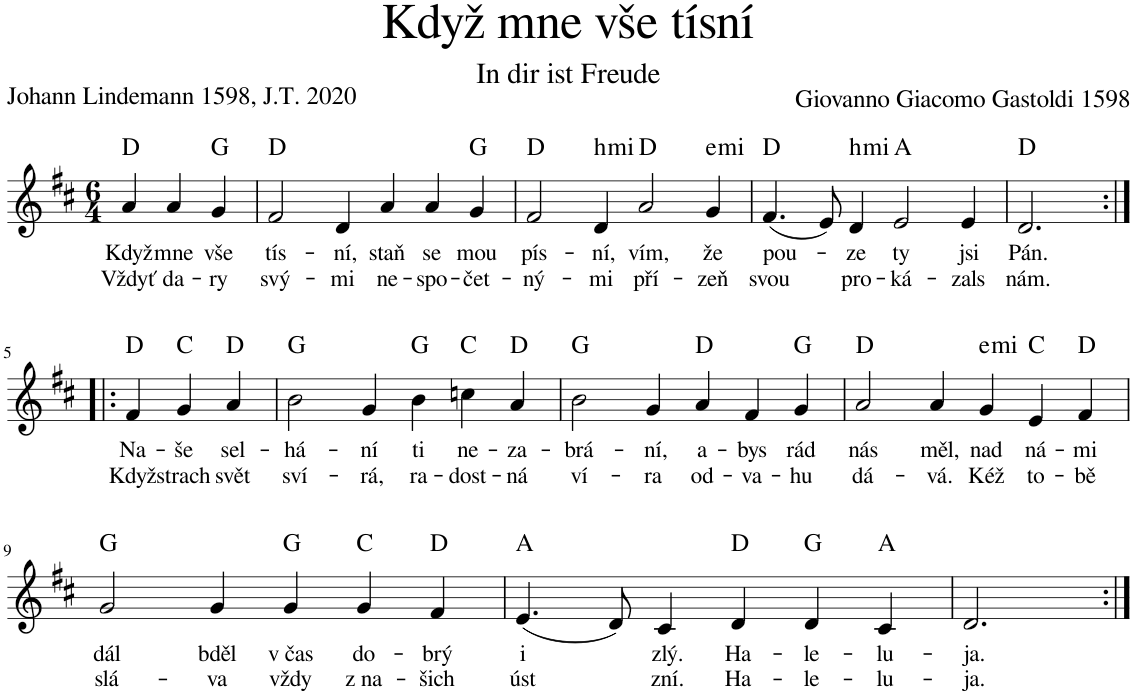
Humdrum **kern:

**kern	**text	**text	**harte
*part1	*part1	*part1	*part1
*staff1	*staff1	*staff1	*
*I"Zpěv	*	*	*
*clefG2	*	*	*
*k[f#c#]	*	*	*
*M6/4	*	*	*
=	=	=	=
!	!LO:LY:b	!LO:LY:b	!
4a/	Když	Vždyť	D:maj
!	!LO:LY:b	!LO:LY:b	!
4a/	mne	da-	.
!	!LO:LY:b	!LO:LY:b	!
4g/	vše	-ry	G:maj
=1	=1	=1	=1
!	!LO:LY:b	!LO:LY:b	!
2f#/	tís-	svý-	D:maj
!	!LO:LY:b	!LO:LY:b	!
4d/	-ní,	-mi	.
!	!LO:LY:b	!LO:LY:b	!
4a/	staň	ne-	.
!	!LO:LY:b	!LO:LY:b	!
4a/	se	-spo-	.
!	!LO:LY:b	!LO:LY:b	!
4g/	mou	-čet-	G:maj
=2	=2	=2	=2
!	!LO:LY:b	!LO:LY:b	!
2f#/	pís-	-ný-	D:maj
!	!LO:LY:b	!LO:LY:b	!LO:H:kt=mi
4d/	-ní,	-mi	B:min
!	!LO:LY:b	!LO:LY:b	!
2a/	vím,	pří-	D:maj
!	!LO:LY:b	!LO:LY:b	!LO:H:kt=mi
4g/	že	-zeň	E:min
=3	=3	=3	=3
!	!LO:LY:b	!LO:LY:b	!
(4.f#/	pou-	svou	D:maj
8e/)	.	.	.
!	!LO:LY:b	!LO:LY:b	!LO:H:kt=mi
4d/	-ze	pro-	B:min
!	!LO:LY:b	!LO:LY:b	!
2e/	ty	-ká-	A:maj
!	!LO:LY:b	!LO:LY:b	!
4e/	jsi	-zals	.
=4	=4	=4	=4
!	!LO:LY:b	!LO:LY:b	!
2.d/	Pán.	nám.	D:maj
!!LO:LB:g=z
=5:|!|:	=5:|!|:	=5:|!|:	=5:|!|:
!	!LO:LY:b	!LO:LY:b	!
4f#/	Na-	Když	D:maj
!	!LO:LY:b	!LO:LY:b	!
4g/	-še	strach	C:maj
!	!LO:LY:b	!LO:LY:b	!
4a/	sel-	svět	D:maj
=6	=6	=6	=6
!	!LO:LY:b	!LO:LY:b	!
2b\	-há-	sví-	G:maj
!	!LO:LY:b	!LO:LY:b	!
4g/	-ní	-rá,	.
!	!LO:LY:b	!LO:LY:b	!
4b\	ti	ra-	G:maj
!	!LO:LY:b	!LO:LY:b	!
4ccn\	ne-	-dost-	C:maj
!	!LO:LY:b	!LO:LY:b	!
4a/	-za-	-ná	D:maj
=7	=7	=7	=7
!	!LO:LY:b	!LO:LY:b	!
2b\	-brá-	ví-	G:maj
!	!LO:LY:b	!LO:LY:b	!
4g/	-ní,	-ra	.
!	!LO:LY:b	!LO:LY:b	!
4a/	a-	od-	D:maj
!	!LO:LY:b	!LO:LY:b	!
4f#/	-bys	-va-	.
!	!LO:LY:b	!LO:LY:b	!
4g/	rád	-hu	G:maj
=8	=8	=8	=8
!	!LO:LY:b	!LO:LY:b	!
2a/	nás	dá-	D:maj
!	!LO:LY:b	!LO:LY:b	!
4a/	měl,	-vá.	.
!	!LO:LY:b	!LO:LY:b	!LO:H:kt=mi
4g/	nad	Kéž	E:min
!	!LO:LY:b	!LO:LY:b	!
4e/	ná-	to-	C:maj
!	!LO:LY:b	!LO:LY:b	!
4f#/	-mi	-bě	D:maj
!!LO:LB:g=z
=9	=9	=9	=9
!	!LO:LY:b	!LO:LY:b	!
2g/	dál	slá-	G:maj
!	!LO:LY:b	!LO:LY:b	!
4g/	bděl	-va	.
!	!LO:LY:b	!LO:LY:b	!
4g/	v čas	vždy	G:maj
!	!LO:LY:b	!LO:LY:b	!
4g/	do-	z na-	C:maj
!	!LO:LY:b	!LO:LY:b	!
4f#/	-brý	-šich	D:maj
=10	=10	=10	=10
!	!LO:LY:b	!LO:LY:b	!
(4.e/	i	úst	A:maj
8d/)	.	.	.
!	!LO:LY:b	!LO:LY:b	!
4c#/	zlý.	zní.	.
!	!LO:LY:b	!LO:LY:b	!
4d/	Ha-	Ha-	D:maj
!	!LO:LY:b	!LO:LY:b	!
4d/	-le-	-le-	G:maj
!	!LO:LY:b	!LO:LY:b	!
4c#/	-lu-	-lu-	A:maj
=11	=11	=11	=11
!	!LO:LY:b	!LO:LY:b	!LO:H:kt=N.C.
2.d/	-ja.	-ja.	N
=:|!	=:|!	=:|!	=:|!
*-	*-	*-	*-
